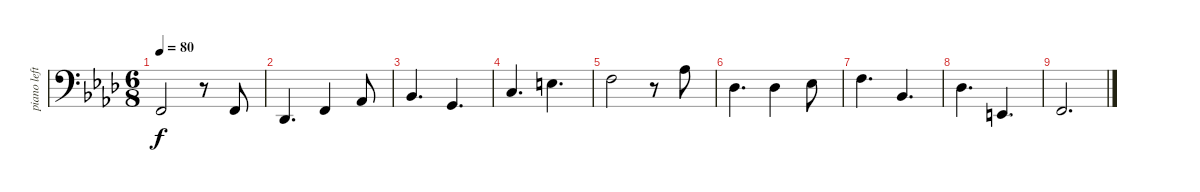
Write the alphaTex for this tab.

\track ("piano left hand" "piano left") {instrument brightacousticpiano}
\staff {score}
\tuning (G2 D2 A1 E1) {hide}
\ts (6 8)
\tempo 80
\clef f4
\ks fminor
3.2.2{dy f} r.8 3.2.8 |
4.3.4{d} 3.2.4 1.1.8 |
3.1.4{d} 0.1.4{d} |
5.1.4{d} 9.1.4{d} |
10.1.2 r.8 13.1.8 |
11.2.4{d} 11.2.4 8.1.8 |
10.1.4{d} 8.2.4{d} |
6.1.4{d} 7.3.4{d} |
3.2.2{d}
